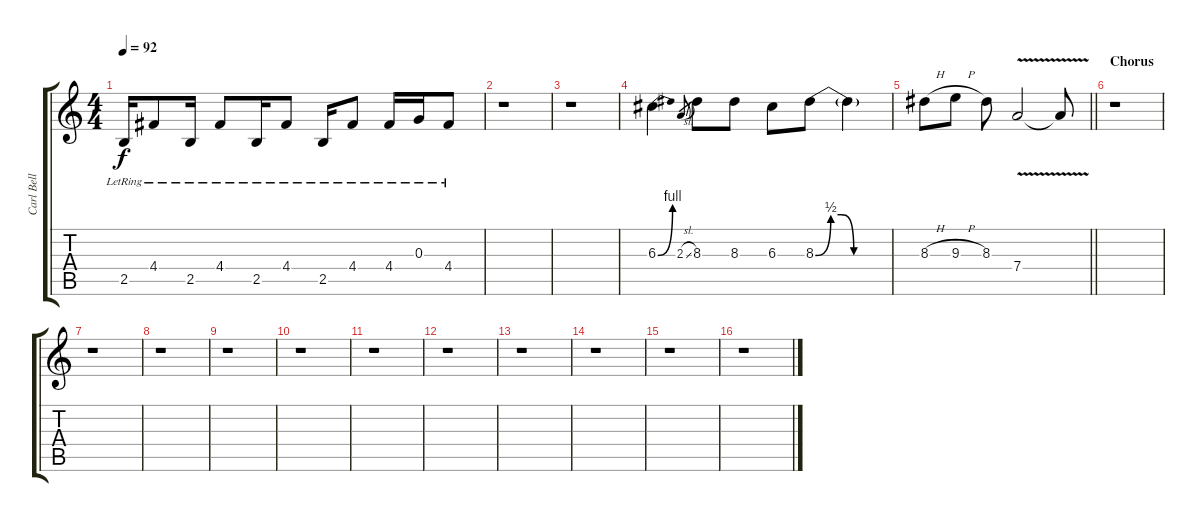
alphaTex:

\track ("Carl Bell (Lead Guitar)" "Carl Bell ") {instrument acousticguitarsteel}
\staff {score tabs}
\tuning (E4 B3 G3 D3 A2 E2) {hide}
\ts (4 4)
\tempo 92
\clef g2
\ks c
2.5{lr}.16{dy f} 4.4{lr}.8 2.5{lr}.16 4.4{lr}.8 2.5{lr}.16 4.4{lr}.8 2.5{lr}.16 4.4{lr}.8 4.4{lr}.16 0.3{lr}.16 4.4{lr}.8 |
r.1 |
r.1 |
6.3{be (bend 0 0 60 4)}.4{volume 16 instrument distortionguitar} 2.3{sl}.8{gr} 8.3.8 8.3.8 6.3.8 8.3{be (custom 0 0 12 2 20 2 30 0 60 0)}.8 8.3{t}.4 |
\barLineRight lightlight
8.3{h}.8 9.3{h}.8 8.3.8 7.4{v}.2 7.4{t}.8 |
\section ("" "Chorus")
r.1 |
r.1 |
r.1 |
r.1 |
r.1 |
r.1 |
r.1 |
r.1 |
r.1 |
r.1 |
r.1
